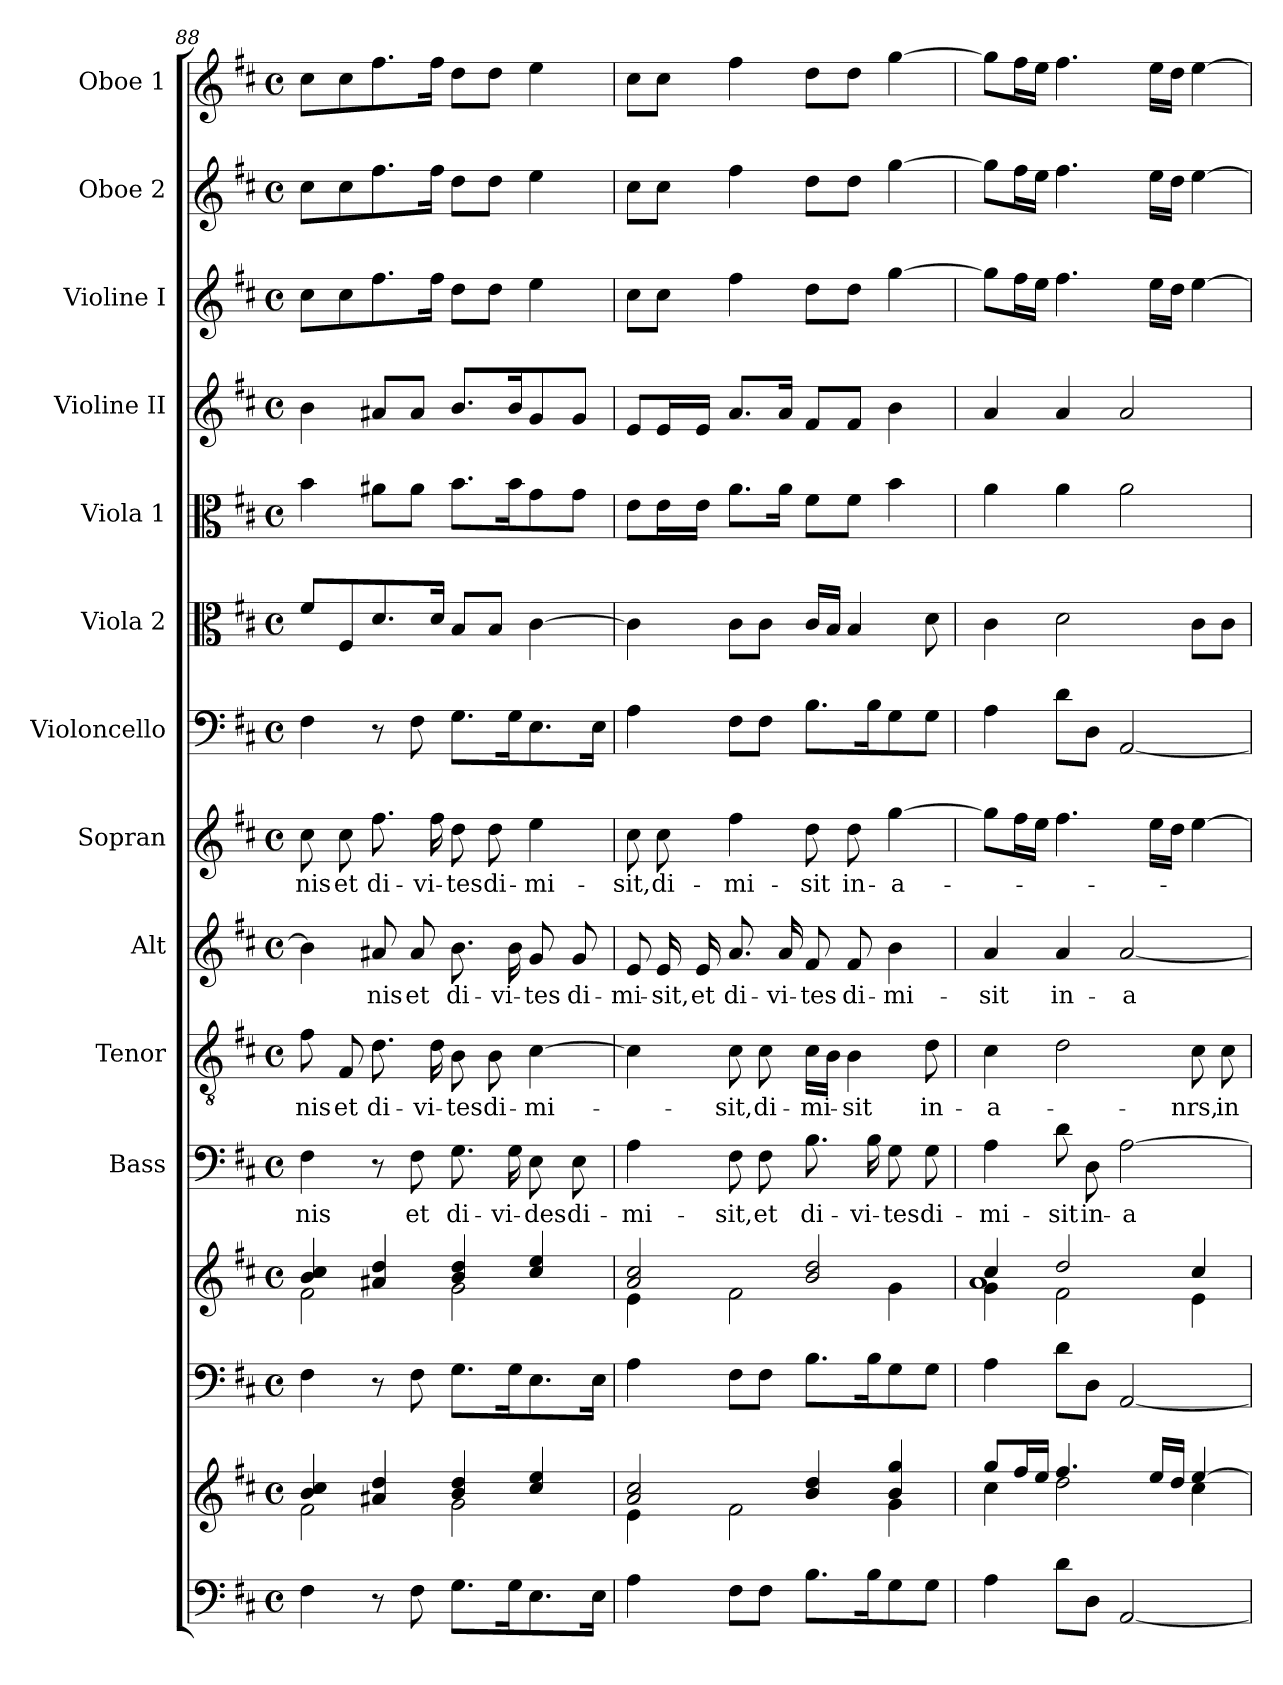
**kern	**kern	**kern	**kern	**kern	**text	**kern	**text	**kern	**text	**kern	**text	**kern	**kern	**kern	**kern	**kern	**kern	**kern
*part13	*part13	*part12	*part12	*part11	*part11	*part10	*part10	*part9	*part9	*part8	*part8	*part7	*part6	*part5	*part4	*part3	*part2	*part1
*staff15	*staff14	*staff13	*staff12	*staff11	*staff11	*staff10	*staff10	*staff9	*staff9	*staff8	*staff8	*staff7	*staff6	*staff5	*staff4	*staff3	*staff2	*staff1
*	*	*	*	*I"Bass	*	*I"Tenor	*	*I"Alt	*	*I"Sopran	*	*I"Violoncello	*I"Viola 2	*I"Viola 1	*I"Violine II	*I"Violine I	*I"Oboe 2	*I"Oboe 1
*	*	*	*	*I'B.	*	*I'T.	*	*I'A.	*	*I'S.	*	*I'Vc.	*I'Vla. 2	*I'Vla. 1	*I'Vl. II	*I'Vl. I	*I'Ob. 2	*I'Ob. 1
*clefF4	*clefG2	*clefF4	*clefG2	*clefF4	*	*clefGv2	*	*clefG2	*	*clefG2	*	*clefF4	*clefC3	*clefC3	*clefG2	*clefG2	*clefG2	*clefG2
*	*	*	*	*	*	*	*	*	*	*	*	*ITrd7c12	*	*	*	*	*	*
*k[f#c#]	*k[f#c#]	*k[f#c#]	*k[f#c#]	*k[f#c#]	*	*k[f#c#]	*	*k[f#c#]	*	*k[f#c#]	*	*k[f#c#]	*k[f#c#]	*k[f#c#]	*k[f#c#]	*k[f#c#]	*k[f#c#]	*k[f#c#]
*D:	*D:	*D:	*D:	*D:	*	*D:	*	*D:	*	*D:	*	*D:	*D:	*D:	*D:	*D:	*D:	*D:
*M4/4	*M4/4	*M4/4	*M4/4	*M4/4	*	*M4/4	*	*M4/4	*	*M4/4	*	*M4/4	*M4/4	*M4/4	*M4/4	*M4/4	*M4/4	*M4/4
*met(c)	*met(c)	*met(c)	*met(c)	*met(c)	*	*met(c)	*	*met(c)	*	*met(c)	*	*met(c)	*met(c)	*met(c)	*met(c)	*met(c)	*met(c)	*met(c)
=88	=88	=88	=88	=88	=88	=88	=88	=88	=88	=88	=88	=88	=88	=88	=88	=88	=88	=88
*	*^	*	*^	*	*	*	*	*	*	*	*	*	*	*	*	*	*	*
!	!	!	!	!	!	!	!LO:LY:b	!	!LO:LY:b	!	!	!	!LO:LY:b	!	!	!	!	!	!	!
4F#\	4b/ 4cc#/	2f#\	4F#\	4b/ 4cc#/	2f#\	4F#\	-nis	8f#\	-nis	4b\]	.	8cc#\	-nis	4FF#\	8f#/L	4b\	4b\	8cc#\L	8cc#\L	8cc#\L
!	!	!	!	!	!	!	!	!	!LO:LY:b	!	!	!	!LO:LY:b	!	!	!	!	!	!	!
.	.	.	.	.	.	.	.	8F#/	et	.	.	8cc#\	et	.	8F#/	.	.	8cc#\	8cc#\	8cc#\
!	!	!	!	!	!	!	!	!	!LO:LY:b	!	!LO:LY:b	!	!LO:LY:b	!	!	!	!	!	!	!
8r	4a#X/ 4dd/	.	8r	4a#X/ 4dd/	.	8r	.	8.d\	di-	8a#X/	-nis	8.ff#\	di-	8r	8.d/	8a#X\L	8a#X/L	8.ff#\	8.ff#\	8.ff#\
!	!	!	!	!	!	!	!LO:LY:b	!	!	!	!LO:LY:b	!	!	!	!	!	!	!	!	!
8F#\	.	.	8F#\	.	.	8F#\	et	.	.	8a#/	et	.	.	8FF#\	.	8a#\J	8a#/J	.	.	.
!	!	!	!	!	!	!	!	!	!LO:LY:b	!	!	!	!LO:LY:b	!	!	!	!	!	!	!
.	.	.	.	.	.	.	.	16d\	-vi-	.	.	16ff#\	-vi-	.	16d/Jk	.	.	16ff#\Jk	16ff#\Jk	16ff#\Jk
!	!	!	!	!	!	!	!LO:LY:b	!	!LO:LY:b	!	!LO:LY:b	!	!LO:LY:b	!	!	!	!	!	!	!
8.G\L	4b/ 4dd/	2g\	8.G\L	4b/ 4dd/	2g\	8.G\	di-	8B\	-tes	8.b\	di-	8dd\	-tes	8.GG\L	8B/L	8.b\L	8.b/L	8dd\L	8dd\L	8dd\L
!	!	!	!	!	!	!	!	!	!LO:LY:b	!	!	!	!LO:LY:b	!	!	!	!	!	!	!
.	.	.	.	.	.	.	.	8B\	di-	.	.	8dd\	di-	.	8B/J	.	.	8dd\J	8dd\J	8dd\J
!	!	!	!	!	!	!	!LO:LY:b	!	!	!	!LO:LY:b	!	!	!	!	!	!	!	!	!
16G\k	.	.	16G\k	.	.	16G\	-vi-	.	.	16b\	-vi-	.	.	16GG\k	.	16b\k	16b/k	.	.	.
!	!	!	!	!	!	!	!LO:LY:b	!	!LO:LY:b	!	!LO:LY:b	!	!LO:LY:b	!	!	!	!	!	!	!
8.E\	4cc#/ 4ee/	.	8.E\	4cc#/ 4ee/	.	8E\	-des	[4c#\	-mi-	8g/	-tes	4ee\	-mi-	8.EE\	[4c#\	8g\	8g/	4ee\	4ee\	4ee\
!	!	!	!	!	!	!	!LO:LY:b	!	!	!	!LO:LY:b	!	!	!	!	!	!	!	!	!
.	.	.	.	.	.	8E\	di-	.	.	8g/	di-	.	.	.	.	8g\J	8g/J	.	.	.
16E\Jk	.	.	16E\Jk	.	.	.	.	.	.	.	.	.	.	16EE\Jk	.	.	.	.	.	.
=89	=89	=89	=89	=89	=89	=89	=89	=89	=89	=89	=89	=89	=89	=89	=89	=89	=89	=89	=89	=89
!	!	!	!	!	!	!	!LO:LY:b	!	!	!	!LO:LY:b	!	!LO:LY:b	!	!	!	!	!	!	!
4A\	2a/ 2cc#/	4e\	4A\	2a/ 2cc#/	4e\	4A\	-mi-	4c#\]	.	8e/	-mi-	8cc#\	-sit,	4AA\	4c#\]	8e\L	8e/L	8cc#\L	8cc#\L	8cc#\L
!	!	!	!	!	!	!	!	!	!	!	!LO:LY:b	!	!LO:LY:b	!	!	!	!	!	!	!
.	.	.	.	.	.	.	.	.	.	16e/	-sit,	8cc#\	di-	.	.	16e\L	16e/L	8cc#\J	8cc#\J	8cc#\J
!	!	!	!	!	!	!	!	!	!	!	!LO:LY:b	!	!	!	!	!	!	!	!	!
.	.	.	.	.	.	.	.	.	.	16e/	et	.	.	.	.	16e\JJ	16e/JJ	.	.	.
!	!	!	!	!	!	!	!LO:LY:b	!	!LO:LY:b	!	!LO:LY:b	!	!LO:LY:b	!	!	!	!	!	!	!
8F#\L	.	2f#\	8F#\L	.	2f#\	8F#\	-sit,	8c#\	-sit,	8.a/	di-	4ff#\	-mi-	8FF#\L	8c#\L	8.a\L	8.a/L	4ff#\	4ff#\	4ff#\
!	!	!	!	!	!	!	!LO:LY:b	!	!LO:LY:b	!	!	!	!	!	!	!	!	!	!	!
8F#\J	.	.	8F#\J	.	.	8F#\	et	8c#\	di-	.	.	.	.	8FF#\J	8c#\J	.	.	.	.	.
!	!	!	!	!	!	!	!	!	!	!	!LO:LY:b	!	!	!	!	!	!	!	!	!
.	.	.	.	.	.	.	.	.	.	16a/	-vi-	.	.	.	.	16a\Jk	16a/Jk	.	.	.
!	!	!	!	!	!	!	!LO:LY:b	!	!LO:LY:b	!	!LO:LY:b	!	!LO:LY:b	!	!	!	!	!	!	!
8.B\L	4b/ 4dd/	.	8.B\L	2b/ 2dd/	.	8.B\	di-	16c#\LL	-mi-	8f#/	-tes	8dd\	-sit	8.BB\L	16c#/LL	8f#\L	8f#/L	8dd\L	8dd\L	8dd\L
.	.	.	.	.	.	.	.	16B\JJ	.	.	.	.	.	.	16B/JJ	.	.	.	.	.
!	!	!	!	!	!	!	!	!	!LO:LY:b	!	!LO:LY:b	!	!LO:LY:b	!	!	!	!	!	!	!
.	.	.	.	.	.	.	.	4B\	-sit	8f#/	di-	8dd\	in-	.	4B/	8f#\J	8f#/J	8dd\J	8dd\J	8dd\J
!	!	!	!	!	!	!	!LO:LY:b	!	!	!	!	!	!	!	!	!	!	!	!	!
16B\k	.	.	16B\k	.	.	16B\	-vi-	.	.	.	.	.	.	16BB\k	.	.	.	.	.	.
!	!	!	!	!	!	!	!LO:LY:b	!	!	!	!LO:LY:b	!	!LO:LY:b	!	!	!	!	!	!	!
8G\	4b/ 4gg/	4g\	8G\	.	4g\	8G\	-tes	.	.	4b\	-mi-	[4gg\	-a-	8GG\	.	4b\	4b\	[4gg\	[4gg\	[4gg\
!	!	!	!	!	!	!	!LO:LY:b	!	!LO:LY:b	!	!	!	!	!	!	!	!	!	!	!
8G\J	.	.	8G\J	.	.	8G\	di-	8d\	in-	.	.	.	.	8GG\J	8d\	.	.	.	.	.
=90	=90	=90	=90	=90	=90	=90	=90	=90	=90	=90	=90	=90	=90	=90	=90	=90	=90	=90	=90	=90
*	*	*	*	*	*^	*	*	*	*	*	*	*	*	*	*	*	*	*	*	*
!	!	!	!	!	!	!	!	!LO:LY:b	!	!LO:LY:b	!	!LO:LY:b	!	!	!	!	!	!	!	!	!
4A\	8gg/L	4cc#\	4A\	4cc#/	4g\	1a	4A\	-mi-	4c#\	-a-	4a/	-sit	8gg\L]	.	4AA\	4c#\	4a\	4a/	8gg\L]	8gg\L]	8gg\L]
.	16ff#/L	.	.	.	.	.	.	.	.	.	.	.	16ff#\L	.	.	.	.	.	16ff#\L	16ff#\L	16ff#\L
.	16ee/JJ	.	.	.	.	.	.	.	.	.	.	.	16ee\JJ	.	.	.	.	.	16ee\JJ	16ee\JJ	16ee\JJ
!	!	!	!	!	!	!	!	!LO:LY:b	!	!	!	!LO:LY:b	!	!	!	!	!	!	!	!	!
8d\L	4.ff#/	2dd\	8d\L	2dd/	2f#\	.	8d\	-sit	2d\	.	4a/	in-	4.ff#\	.	8D\L	2d\	4a\	4a/	4.ff#\	4.ff#\	4.ff#\
!	!	!	!	!	!	!	!	!LO:LY:b	!	!	!	!	!	!	!	!	!	!	!	!	!
8D\J	.	.	8D\J	.	.	.	8D\	in-	.	.	.	.	.	.	8DD\J	.	.	.	.	.	.
!	!	!	!	!	!	!	!	!LO:LY:b	!	!	!	!LO:LY:b	!	!	!	!	!	!	!	!	!
[2AA/	.	.	[2AA/	.	.	.	[2A\	-a-	.	.	[2a/	-a-	.	.	[2AAA/	.	2a\	2a/	.	.	.
.	16ee/LL	.	.	.	.	.	.	.	.	.	.	.	16ee\LL	.	.	.	.	.	16ee\LL	16ee\LL	16ee\LL
.	16dd/JJ	.	.	.	.	.	.	.	.	.	.	.	16dd\JJ	.	.	.	.	.	16dd\JJ	16dd\JJ	16dd\JJ
!	!	!	!	!	!	!	!	!	!	!LO:LY:b	!	!	!	!	!	!	!	!	!	!	!
.	[>4ee/	4cc#\	.	4cc#/	4e\	.	.	.	8c#\	-nrs,	.	.	[4ee\	.	.	8c#\L	.	.	[4ee\	[4ee\	[4ee\
!	!	!	!	!	!	!	!	!	!	!LO:LY:b	!	!	!	!	!	!	!	!	!	!	!
.	.	.	.	.	.	.	.	.	8c#\	in-	.	.	.	.	.	8c#\J	.	.	.	.	.
*	*v	*v	*	*v	*v	*v	*	*	*	*	*	*	*	*	*	*	*	*	*	*	*
=	=	=	=	=	=	=	=	=	=	=	=	=	=	=	=	=	=	=
*-	*-	*-	*-	*-	*-	*-	*-	*-	*-	*-	*-	*-	*-	*-	*-	*-	*-	*-
